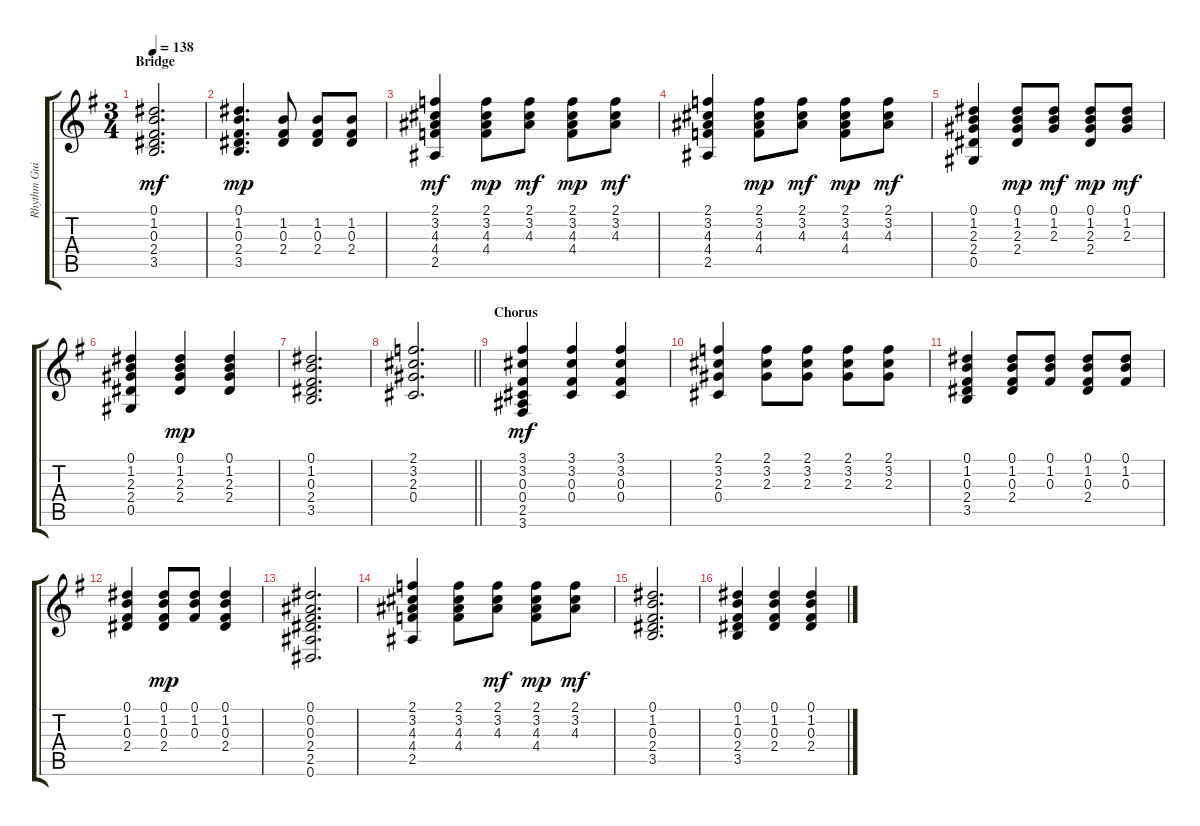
\track ("Rhythm Guitar II (Andre Olbrich)" "Rhythm Gui") {instrument acousticguitarsteel}
\staff {score tabs}
\tuning (Eb4 Bb3 Gb3 Db3 Ab2 Eb2) {hide}
\ts (3 4)
\section ("" "Bridge")
\tempo 138
\clef g2
\ks eminor
(0.1 1.2 0.3 2.4 3.5).2{d dy mf} |
(0.1 1.2 0.3 2.4 3.5).4{d dy mp} (1.2 0.3 2.4).8 (1.2 0.3 2.4).8 (1.2 0.3 2.4).8 |
(2.1 3.2 4.3 4.4 2.5).4{dy mf} (2.1 3.2 4.3 4.4).8{dy mp} (2.1 3.2 4.3).8{dy mf} (2.1 3.2 4.3 4.4).8{dy mp} (2.1 3.2 4.3).8{dy mf} |
(2.1 3.2 4.3 4.4 2.5).4 (2.1 3.2 4.3 4.4).8{dy mp} (2.1 3.2 4.3).8{dy mf} (2.1 3.2 4.3 4.4).8{dy mp} (2.1 3.2 4.3).8{dy mf} |
(0.1 1.2 2.3 2.4 0.5).4 (0.1 1.2 2.3 2.4).8{dy mp} (0.1 1.2 2.3).8{dy mf} (0.1 1.2 2.3 2.4).8{dy mp} (0.1 1.2 2.3).8{dy mf} |
(0.1 1.2 2.3 2.4 0.5).4 (0.1 1.2 2.3 2.4).4{dy mp} (0.1 1.2 2.3 2.4).4 |
(0.1 1.2 0.3 2.4 3.5).2{d} |
\barLineRight lightlight
(2.1 3.2 2.3 0.4).2{d} |
\section ("" "Chorus")
(3.1 3.2 0.3 0.4 2.5 3.6).4{dy mf} (3.1 3.2 0.3 0.4).4 (3.1 3.2 0.3 0.4).4 |
(2.1 3.2 2.3 0.4).4 (2.1 3.2 2.3).8 (2.1 3.2 2.3).8 (2.1 3.2 2.3).8 (2.1 3.2 2.3).8 |
(0.1 1.2 0.3 2.4 3.5).4 (0.1 1.2 0.3 2.4).8 (0.1 1.2 0.3).8 (0.1 1.2 0.3 2.4).8 (0.1 1.2 0.3).8 |
(0.1 1.2 0.3 2.4).4 (0.1 1.2 0.3 2.4).8{dy mp} (0.1 1.2 0.3).8 (0.1 1.2 0.3 2.4).4 |
(0.1 0.2 0.3 2.4 2.5 0.6).2{d} |
(2.1 3.2 4.3 4.4 2.5).4 (2.1 3.2 4.3 4.4).8 (2.1 3.2 4.3).8{dy mf} (2.1 3.2 4.3 4.4).8{dy mp} (2.1 3.2 4.3).8{dy mf} |
(0.1 1.2 0.3 2.4 3.5).2{d} |
(0.1 1.2 0.3 2.4 3.5).4 (0.1 1.2 0.3 2.4).4 (0.1 1.2 0.3 2.4).4
